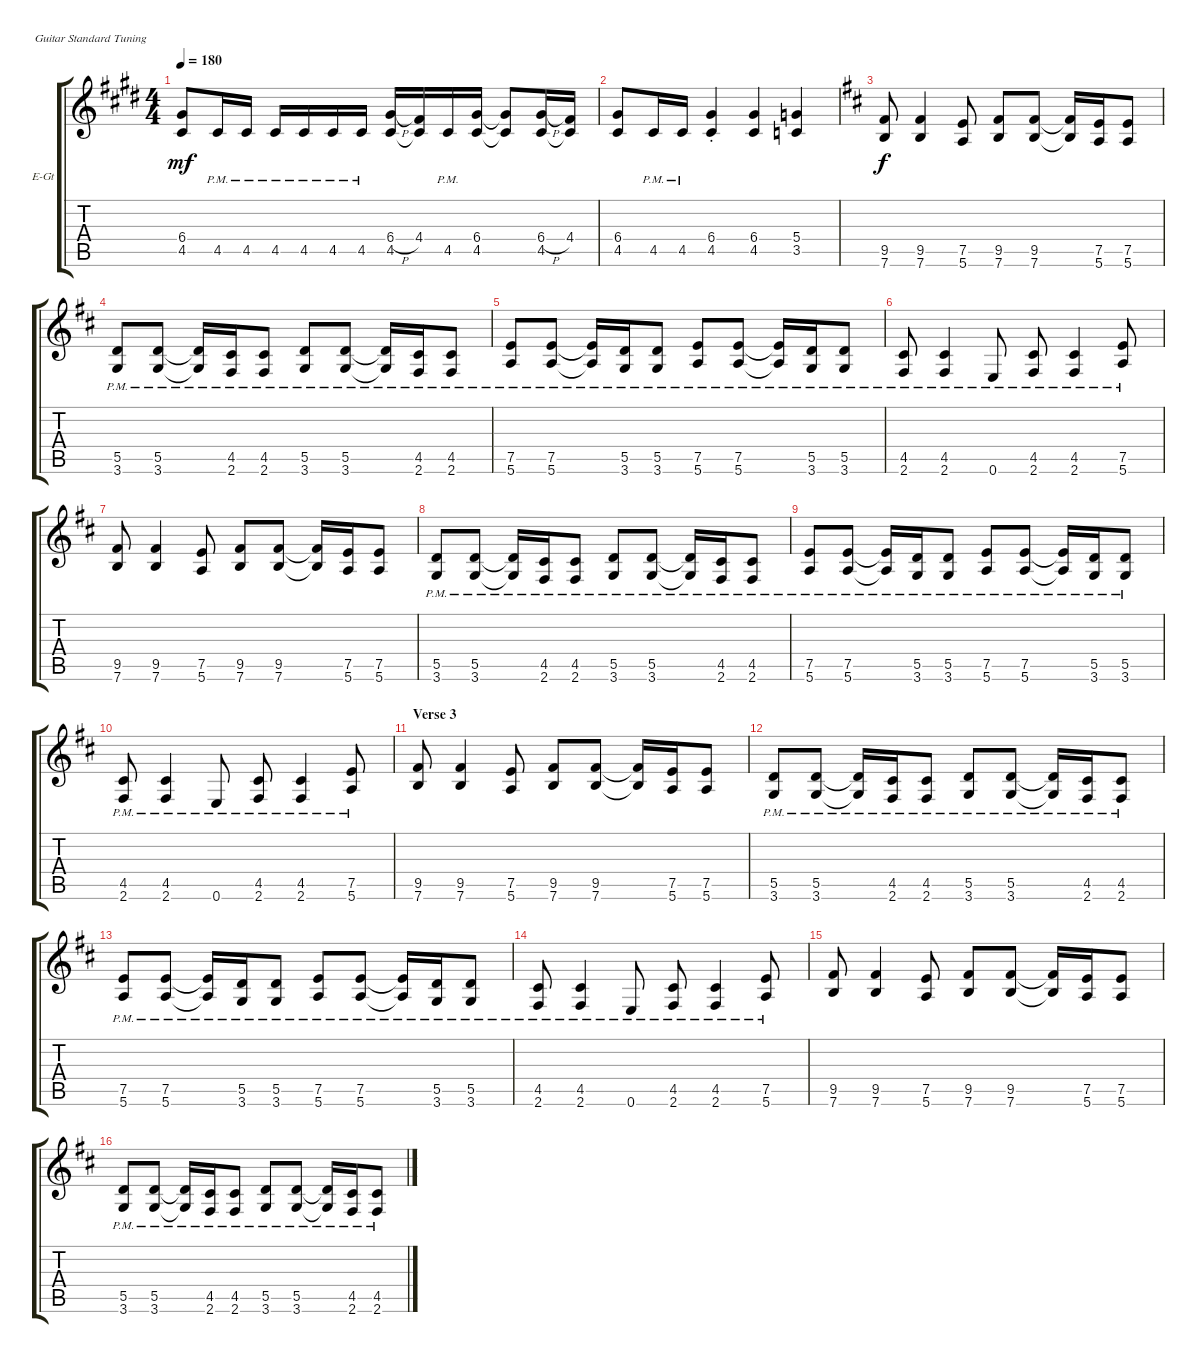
\defaultSystemsLayout 4
\bracketExtendMode groupsimilarinstruments
\firstSystemTrackNameOrientation horizontal
\otherSystemsTrackNameOrientation horizontal
\track ("James Hetfield (Rhythm)" "E-Gt") {instrument distortionguitar}
\staff {score tabs}
\tuning (E4 B3 G3 D3 A2 E2)
\ts (4 4)
\tempo 180
\clef g2
\ks e
(4.5 6.4).8{dy mf} 4.5{pm}.16 4.5{pm}.16 4.5{pm}.16 4.5{pm}.16 4.5{pm}.16 4.5{pm}.16 (4.5 6.4{h}).16 (4.4 4.5{t}).16 4.5{pm}.16 (4.5 6.4).16 (6.4{t} 4.5{t}).8 (4.5 6.4{h}).16 (4.4 4.5{t}).16 |
(4.5 6.4).8 4.5{pm}.16 4.5{pm}.16 (4.5{st} 6.4{st}).4 (4.5 6.4).4 (3.5 5.4).4 |
\ks d
(7.6 9.5).8{dy f} (9.5 7.6).4 (5.6 7.5).8 (7.6 9.5).8 (7.6 9.5).8 (9.5{t} 7.6{t}).16 (5.6 7.5).16 (7.5 5.6).8 |
(3.6{pm} 5.5{pm}).8 (3.6{pm} 5.5{pm}).8 (3.6{pm t} 5.5{pm t}).16 (4.5{pm} 2.6{pm}).16 (4.5{pm} 2.6{pm}).8 (5.5{pm} 3.6{pm}).8 (5.5{pm} 3.6{pm}).8 (5.5{pm t} 3.6{pm t}).16 (2.6{pm} 4.5{pm}).16 (2.6{pm} 4.5{pm}).8 |
(5.6{pm} 7.5{pm}).8 (5.6{pm} 7.5{pm}).8 (7.5{pm t} 5.6{pm t}).16 (3.6{pm} 5.5{pm}).16 (5.5{pm} 3.6{pm}).8 (5.6{pm} 7.5{pm}).8 (5.6{pm} 7.5{pm}).8 (7.5{pm t} 5.6{pm t}).16 (3.6{pm} 5.5{pm}).16 (3.6{pm} 5.5{pm}).8 |
(2.6{pm} 4.5{pm}).8 (4.5{pm} 2.6{pm}).4 0.6{pm}.8 (2.6{pm} 4.5{pm}).8 (4.5{pm} 2.6{pm}).4 (5.6{pm} 7.5{pm}).8 |
(7.6 9.5).8 (9.5 7.6).4 (5.6 7.5).8 (7.6 9.5).8 (7.6 9.5).8 (9.5{t} 7.6{t}).16 (5.6 7.5).16 (7.5 5.6).8 |
(3.6{pm} 5.5{pm}).8 (3.6{pm} 5.5{pm}).8 (3.6{pm t} 5.5{pm t}).16 (4.5{pm} 2.6{pm}).16 (4.5{pm} 2.6{pm}).8 (5.5{pm} 3.6{pm}).8 (5.5{pm} 3.6{pm}).8 (5.5{pm t} 3.6{pm t}).16 (2.6{pm} 4.5{pm}).16 (2.6{pm} 4.5{pm}).8 |
(5.6{pm} 7.5{pm}).8 (5.6{pm} 7.5{pm}).8 (7.5{pm t} 5.6{pm t}).16 (3.6{pm} 5.5{pm}).16 (5.5{pm} 3.6{pm}).8 (5.6{pm} 7.5{pm}).8 (5.6{pm} 7.5{pm}).8 (7.5{pm t} 5.6{pm t}).16 (3.6{pm} 5.5{pm}).16 (3.6{pm} 5.5{pm}).8 |
(2.6{pm} 4.5{pm}).8 (4.5{pm} 2.6{pm}).4 0.6{pm}.8 (2.6{pm} 4.5{pm}).8 (4.5{pm} 2.6{pm}).4 (5.6{pm} 7.5{pm}).8 |
\section ("" "Verse 3")
(7.6 9.5).8 (9.5 7.6).4 (5.6 7.5).8 (7.6 9.5).8 (7.6 9.5).8 (9.5{t} 7.6{t}).16 (5.6 7.5).16 (7.5 5.6).8 |
(3.6{pm} 5.5{pm}).8 (3.6{pm} 5.5{pm}).8 (3.6{pm t} 5.5{pm t}).16 (4.5{pm} 2.6{pm}).16 (4.5{pm} 2.6{pm}).8 (5.5{pm} 3.6{pm}).8 (5.5{pm} 3.6{pm}).8 (5.5{pm t} 3.6{pm t}).16 (2.6{pm} 4.5{pm}).16 (2.6{pm} 4.5{pm}).8 |
(5.6{pm} 7.5{pm}).8 (5.6{pm} 7.5{pm}).8 (7.5{pm t} 5.6{pm t}).16 (3.6{pm} 5.5{pm}).16 (5.5{pm} 3.6{pm}).8 (5.6{pm} 7.5{pm}).8 (5.6{pm} 7.5{pm}).8 (7.5{pm t} 5.6{pm t}).16 (3.6{pm} 5.5{pm}).16 (3.6{pm} 5.5{pm}).8 |
(2.6{pm} 4.5{pm}).8 (4.5{pm} 2.6{pm}).4 0.6{pm}.8 (2.6{pm} 4.5{pm}).8 (4.5{pm} 2.6{pm}).4 (5.6{pm} 7.5{pm}).8 |
(7.6 9.5).8 (9.5 7.6).4 (5.6 7.5).8 (7.6 9.5).8 (7.6 9.5).8 (9.5{t} 7.6{t}).16 (5.6 7.5).16 (7.5 5.6).8 |
(3.6{pm} 5.5{pm}).8 (3.6{pm} 5.5{pm}).8 (3.6{pm t} 5.5{pm t}).16 (4.5{pm} 2.6{pm}).16 (4.5{pm} 2.6{pm}).8 (5.5{pm} 3.6{pm}).8 (5.5{pm} 3.6{pm}).8 (5.5{pm t} 3.6{pm t}).16 (2.6{pm} 4.5{pm}).16 (2.6{pm} 4.5{pm}).8
